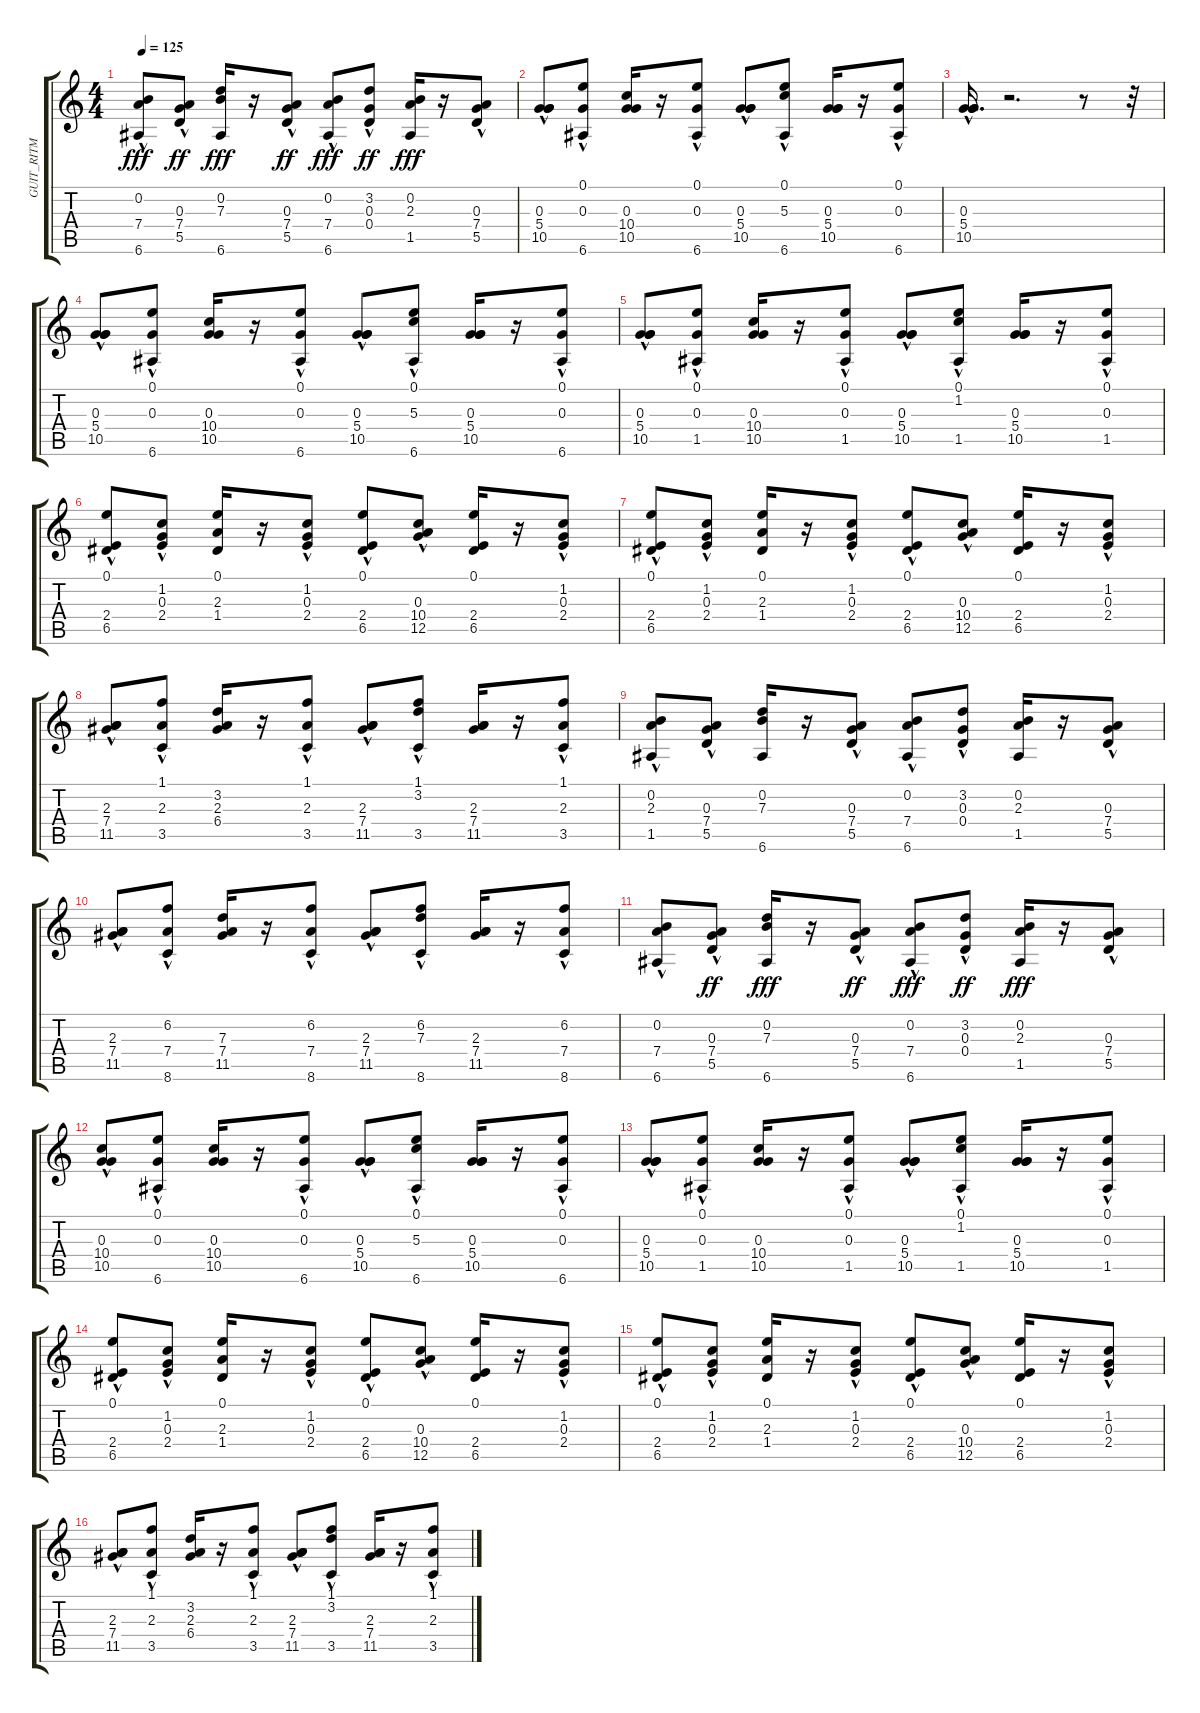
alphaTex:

\track ("GUIT_RITM" "GUIT_RITM") {instrument acousticguitarsteel}
\staff {score tabs}
\tuning (E4 B3 G3 D3 A2 E2) {hide}
\ts (4 4)
\tempo 125
\clef g2
\ks c
(0.2 7.4 6.6{hac}).8{dy fff} (0.3{hac} 7.4 5.5{hac}).8{dy ff} (0.2 7.3 6.6).16{dy fff} r.16 (0.3 7.4 5.5{hac}).8{dy ff} (0.2 7.4 6.6{hac}).8{dy fff} (3.2 0.3{hac} 0.4{hac}).8{dy ff} (0.2 2.3 1.5).16{dy fff} r.16 (0.3 7.4 5.5{hac}).8 |
(0.3 5.4 10.5{hac}).8 (0.1{hac} 0.3 6.6{hac}).8 (0.3 10.4 10.5).16 r.16 (0.1 0.3 6.6{hac}).8 (0.3 5.4 10.5{hac}).8 (0.1{hac} 5.3 6.6{hac}).8 (0.3 5.4 10.5).16 r.16 (0.1 0.3 6.6{hac}).8 |
(0.3 5.4{hac} 10.5).16{d} r.2{d} r.8 r.32 |
(0.3 5.4 10.5{hac}).8 (0.1{hac} 0.3 6.6{hac}).8 (0.3 10.4 10.5).16 r.16 (0.1 0.3 6.6{hac}).8 (0.3 5.4 10.5{hac}).8 (0.1{hac} 5.3 6.6{hac}).8 (0.3 5.4 10.5).16 r.16 (0.1 0.3 6.6{hac}).8 |
(0.3 5.4 10.5{hac}).8 (0.1{hac} 0.3 1.5{hac}).8 (0.3 10.4 10.5).16 r.16 (0.1 0.3 1.5{hac}).8 (0.3 5.4 10.5{hac}).8 (0.1{hac} 1.2 1.5{hac}).8 (0.3 5.4 10.5).16 r.16 (0.1 0.3 1.5{hac}).8 |
(0.1 2.4 6.5{hac}).8 (1.2{hac} 0.3{hac} 2.4).8 (0.1 2.3 1.4).16 r.16 (1.2 0.3{hac} 2.4).8 (0.1 2.4 6.5{hac}).8 (0.3{hac} 10.4{hac} 12.5).8 (0.1 2.4 6.5).16 r.16 (1.2 0.3{hac} 2.4).8 |
(0.1 2.4 6.5{hac}).8 (1.2{hac} 0.3{hac} 2.4).8 (0.1 2.3 1.4).16 r.16 (1.2 0.3{hac} 2.4).8 (0.1 2.4 6.5{hac}).8 (0.3{hac} 10.4{hac} 12.5).8 (0.1 2.4 6.5).16 r.16 (1.2 0.3{hac} 2.4).8 |
(2.3 7.4 11.5{hac}).8 (1.1{hac} 2.3 3.5{hac}).8 (3.2 2.3 6.4).16 r.16 (1.1 2.3 3.5{hac}).8 (2.3 7.4 11.5{hac}).8 (1.1{hac} 3.2 3.5{hac}).8 (2.3 7.4 11.5).16 r.16 (1.1 2.3 3.5{hac}).8 |
(0.2 2.3 1.5{hac}).8 (0.3{hac} 7.4 5.5{hac}).8 (0.2 7.3 6.6).16 r.16 (0.3 7.4 5.5{hac}).8 (0.2 7.4 6.6{hac}).8 (3.2 0.3{hac} 0.4{hac}).8 (0.2 2.3 1.5).16 r.16 (0.3 7.4 5.5{hac}).8 |
(2.3 7.4 11.5{hac}).8 (6.2{hac} 7.4 8.6{hac}).8 (7.3 7.4 11.5).16 r.16 (6.2 7.4 8.6{hac}).8 (2.3 7.4 11.5{hac}).8 (6.2{hac} 7.3 8.6{hac}).8 (2.3 7.4 11.5).16 r.16 (6.2 7.4 8.6{hac}).8 |
(0.2 7.4 6.6{hac}).8 (0.3{hac} 7.4 5.5{hac}).8{dy ff} (0.2 7.3 6.6).16{dy fff} r.16 (0.3 7.4 5.5{hac}).8{dy ff} (0.2 7.4 6.6{hac}).8{dy fff} (3.2 0.3{hac} 0.4{hac}).8{dy ff} (0.2 2.3 1.5).16{dy fff} r.16 (0.3 7.4 5.5{hac}).8 |
(0.3 10.4 10.5{hac}).8 (0.1{hac} 0.3 6.6{hac}).8 (0.3 10.4 10.5).16 r.16 (0.1 0.3 6.6{hac}).8 (0.3 5.4 10.5{hac}).8 (0.1{hac} 5.3 6.6{hac}).8 (0.3 5.4 10.5).16 r.16 (0.1 0.3 6.6{hac}).8 |
(0.3 5.4 10.5{hac}).8 (0.1{hac} 0.3 1.5{hac}).8 (0.3 10.4 10.5).16 r.16 (0.1 0.3 1.5{hac}).8 (0.3 5.4 10.5{hac}).8 (0.1{hac} 1.2 1.5{hac}).8 (0.3 5.4 10.5).16 r.16 (0.1 0.3 1.5{hac}).8 |
(0.1 2.4 6.5{hac}).8 (1.2{hac} 0.3{hac} 2.4).8 (0.1 2.3 1.4).16 r.16 (1.2 0.3{hac} 2.4).8 (0.1 2.4 6.5{hac}).8 (0.3{hac} 10.4{hac} 12.5).8 (0.1 2.4 6.5).16 r.16 (1.2 0.3{hac} 2.4).8 |
(0.1 2.4 6.5{hac}).8 (1.2{hac} 0.3{hac} 2.4).8 (0.1 2.3 1.4).16 r.16 (1.2 0.3{hac} 2.4).8 (0.1 2.4 6.5{hac}).8 (0.3{hac} 10.4{hac} 12.5).8 (0.1 2.4 6.5).16 r.16 (1.2 0.3{hac} 2.4).8 |
(2.3 7.4 11.5{hac}).8 (1.1{hac} 2.3 3.5{hac}).8 (3.2 2.3 6.4).16 r.16 (1.1 2.3 3.5{hac}).8 (2.3 7.4 11.5{hac}).8 (1.1{hac} 3.2 3.5{hac}).8 (2.3 7.4 11.5).16 r.16 (1.1 2.3 3.5{hac}).8
